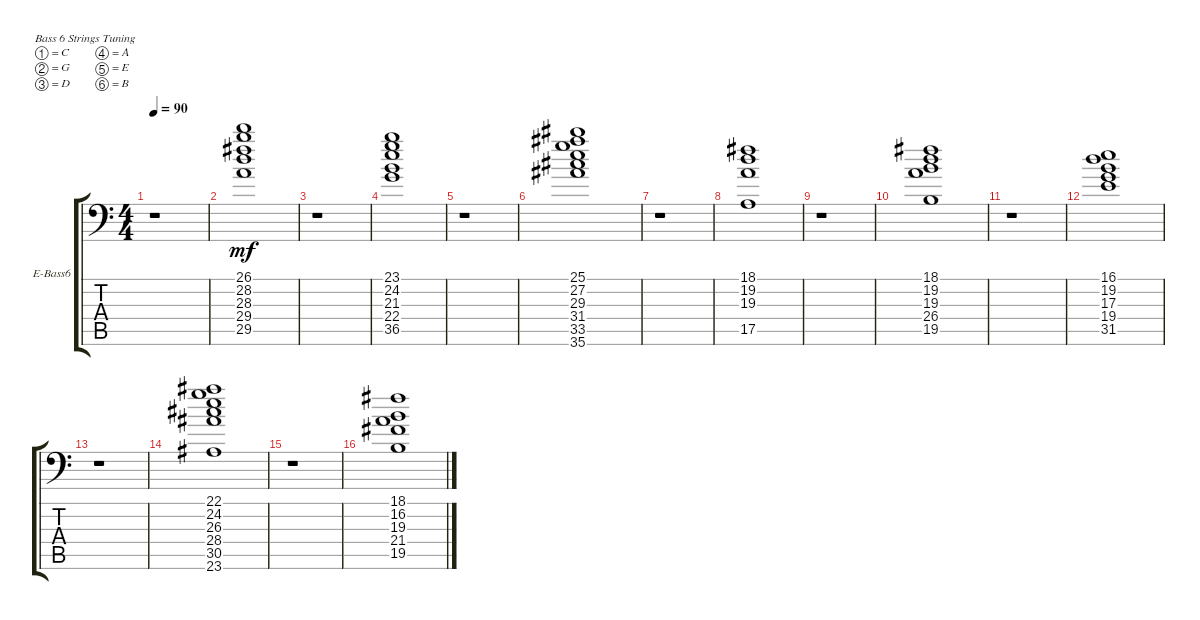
\bracketExtendMode groupsimilarinstruments
\firstSystemTrackNameOrientation horizontal
\otherSystemsTrackNameOrientation horizontal
\track ("Electric Bass" "E-Bass6") {instrument electricbassfinger}
\staff {score tabs}
\tuning (C3 G2 D2 A1 E1 B0)
\ts (4 4)
\tempo 90
\clef f4
\scale
0.333333
\ks c
r.1{dy mf} |
\scale
0.333333 (26.1 28.2 29.5 28.3 29.4).1 |
\scale
0.333333 r.1 |
\scale
0.333333 (23.1 21.3 22.4 24.2 36.5).1 |
\scale
0.333333 r.1 |
\scale
0.333333 (25.1 27.2 29.3 31.4 33.5 35.6).1 |
\scale
0.333333 r.1 |
\scale
0.333333 (18.1 19.2 19.3 17.5).1 |
\scale
0.333333 r.1 |
\scale
0.333333 (18.1 19.2 19.3 19.5 26.4).1 |
\scale
0.333333 r.1 |
\scale
0.333333 (16.1 19.2 17.3 19.4 31.5).1 |
\scale
0.333333 r.1 |
\scale
0.333333 (22.1 24.2 26.3 28.4 23.6 30.5).1 |
\scale
0.333333 r.1 |
\scale
0.333333 (18.1 16.2 19.3 21.4 19.5).1
